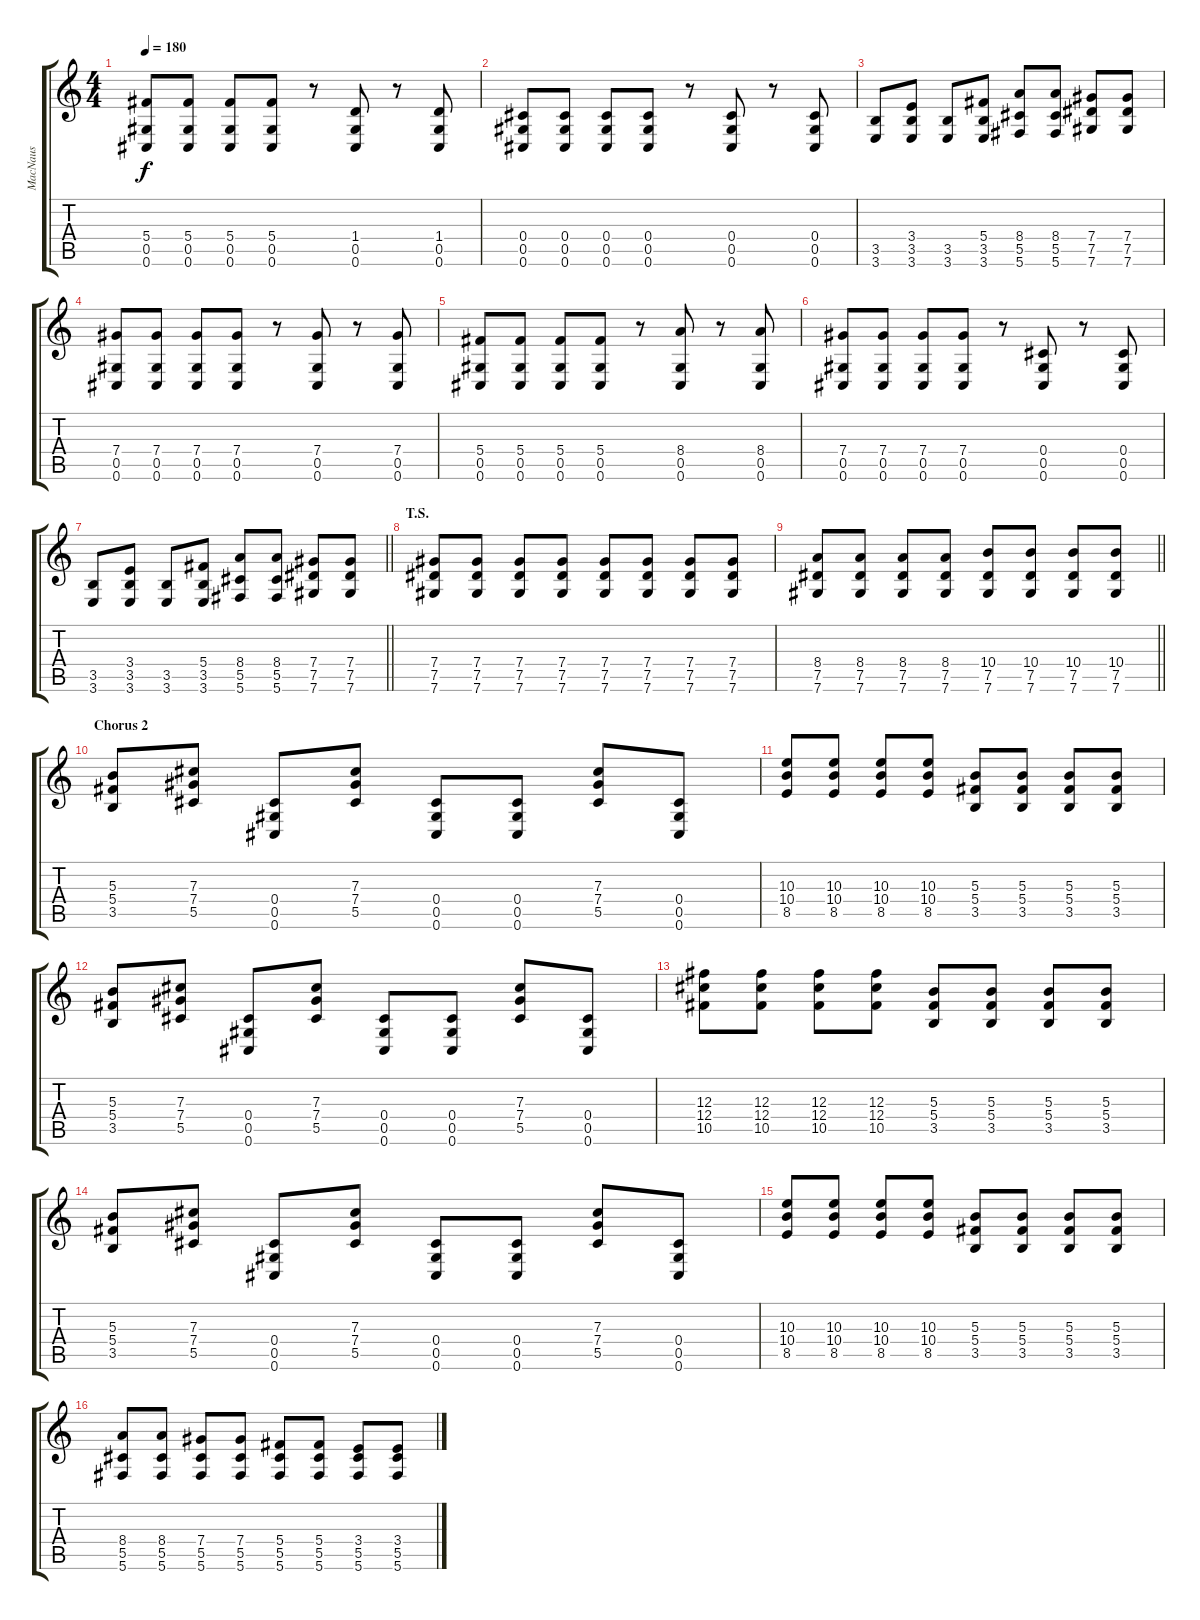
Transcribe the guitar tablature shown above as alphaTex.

\track ("MacNaus" "MacNaus") {instrument overdrivenguitar}
\staff {score tabs}
\tuning (Eb4 Bb3 Gb3 Db3 Ab2 Db2) {hide}
\ts (4 4)
\tempo 180
\clef g2
\ks c
(5.4 0.5 0.6).8{dy f} (5.4 0.5 0.6).8 (5.4 0.5 0.6).8 (5.4 0.5 0.6).8 r.8 (1.4 0.5 0.6).8 r.8 (1.4 0.5 0.6).8 |
(0.4 0.5 0.6).8 (0.4 0.5 0.6).8 (0.4 0.5 0.6).8 (0.4 0.5 0.6).8 r.8 (0.4 0.5 0.6).8 r.8 (0.4 0.5 0.6).8 |
(3.5 3.6).8 (3.4 3.5 3.6).8 (3.5 3.6).8 (5.4 3.5 3.6).8 (8.4 5.5 5.6).8 (8.4 5.5 5.6).8 (7.4 7.5 7.6).8 (7.4 7.5 7.6).8 |
(7.4 0.5 0.6).8 (7.4 0.5 0.6).8 (7.4 0.5 0.6).8 (7.4 0.5 0.6).8 r.8 (7.4 0.5 0.6).8 r.8 (7.4 0.5 0.6).8 |
(5.4 0.5 0.6).8 (5.4 0.5 0.6).8 (5.4 0.5 0.6).8 (5.4 0.5 0.6).8 r.8 (8.4 0.5 0.6).8 r.8 (8.4 0.5 0.6).8 |
(7.4 0.5 0.6).8 (7.4 0.5 0.6).8 (7.4 0.5 0.6).8 (7.4 0.5 0.6).8 r.8 (0.4 0.5 0.6).8 r.8 (0.4 0.5 0.6).8 |
\barLineRight lightlight
(3.5 3.6).8 (3.4 3.5 3.6).8 (3.5 3.6).8 (5.4 3.5 3.6).8 (8.4 5.5 5.6).8 (8.4 5.5 5.6).8 (7.4 7.5 7.6).8 (7.4 7.5 7.6).8 |
\section ("" "T.S.")
(7.4 7.5 7.6).8 (7.4 7.5 7.6).8 (7.4 7.5 7.6).8 (7.4 7.5 7.6).8 (7.4 7.5 7.6).8 (7.4 7.5 7.6).8 (7.4 7.5 7.6).8 (7.4 7.5 7.6).8 |
\barLineRight lightlight
(8.4 7.5 7.6).8 (8.4 7.5 7.6).8 (8.4 7.5 7.6).8 (8.4 7.5 7.6).8 (10.4 7.5 7.6).8 (10.4 7.5 7.6).8 (10.4 7.5 7.6).8 (10.4 7.5 7.6).8 |
\section ("" "Chorus 2")
(5.3 5.4 3.5).8 (7.3 7.4 5.5).8 (0.4 0.5 0.6).8 (7.3 7.4 5.5).8 (0.4 0.5 0.6).8 (0.4 0.5 0.6).8 (7.3 7.4 5.5).8 (0.4 0.5 0.6).8 |
(10.3 10.4 8.5).8 (10.3 10.4 8.5).8 (10.3 10.4 8.5).8 (10.3 10.4 8.5).8 (5.3 5.4 3.5).8 (5.3 5.4 3.5).8 (5.3 5.4 3.5).8 (5.3 5.4 3.5).8 |
(5.3 5.4 3.5).8 (7.3 7.4 5.5).8 (0.4 0.5 0.6).8 (7.3 7.4 5.5).8 (0.4 0.5 0.6).8 (0.4 0.5 0.6).8 (7.3 7.4 5.5).8 (0.4 0.5 0.6).8 |
(12.3 12.4 10.5).8 (12.3 12.4 10.5).8 (12.3 12.4 10.5).8 (12.3 12.4 10.5).8 (5.3 5.4 3.5).8 (5.3 5.4 3.5).8 (5.3 5.4 3.5).8 (5.3 5.4 3.5).8 |
(5.3 5.4 3.5).8 (7.3 7.4 5.5).8 (0.4 0.5 0.6).8 (7.3 7.4 5.5).8 (0.4 0.5 0.6).8 (0.4 0.5 0.6).8 (7.3 7.4 5.5).8 (0.4 0.5 0.6).8 |
(10.3 10.4 8.5).8 (10.3 10.4 8.5).8 (10.3 10.4 8.5).8 (10.3 10.4 8.5).8 (5.3 5.4 3.5).8 (5.3 5.4 3.5).8 (5.3 5.4 3.5).8 (5.3 5.4 3.5).8 |
(8.4 5.5 5.6).8 (8.4 5.5 5.6).8 (7.4 5.5 5.6).8 (7.4 5.5 5.6).8 (5.4 5.5 5.6).8 (5.4 5.5 5.6).8 (3.4 5.5 5.6).8 (3.4 5.5 5.6).8
